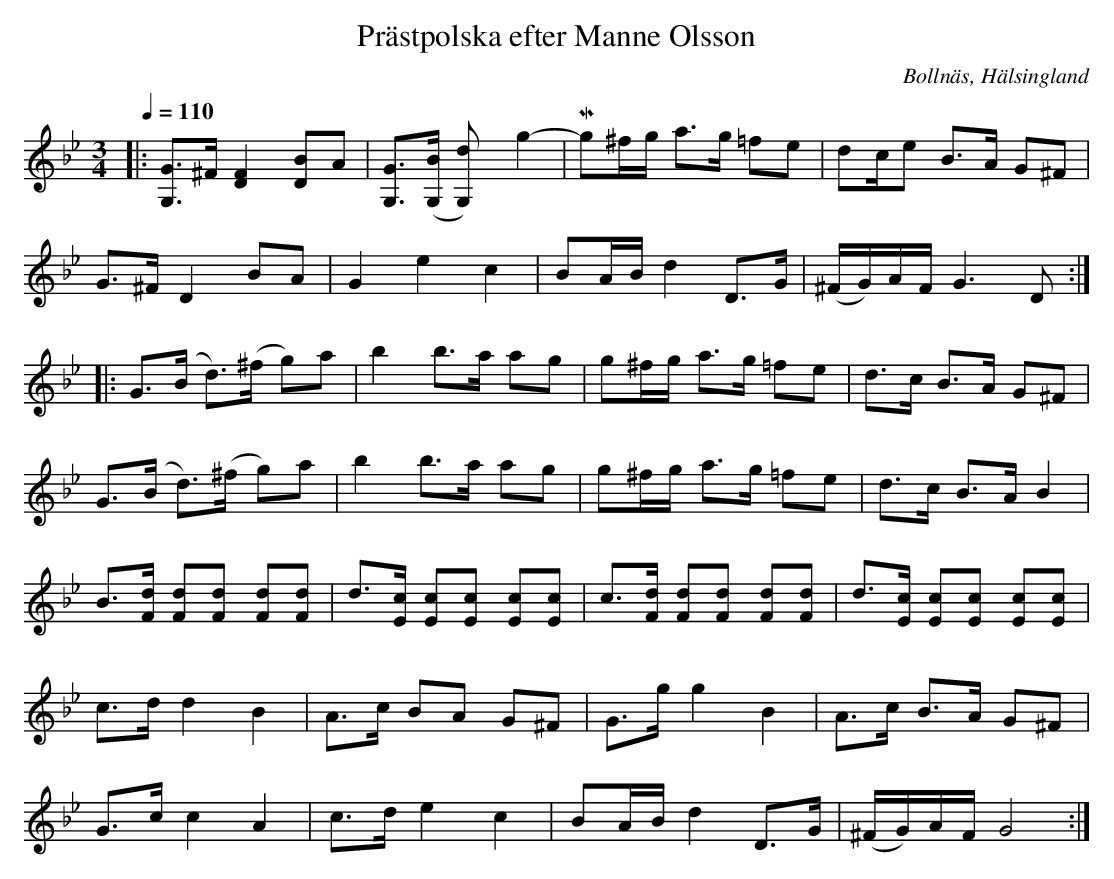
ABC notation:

X:1
T:Prästpolska efter Manne Olsson
O:Bollnäs, Hälsingland
M:3/4
L:1/8
Q:1/4=110
K:Gm
|:[G G,]>^F   [F2 D2]       [D B]A         | [G G,]>([B G,]   [d2 G,])      g2-       | Mg^f/g/ a>g =fe | dc/e         B>A G^F  |
G>^F   D2       BA         | G2     e2       c2           | BA/B/  d2 D>G  | (^F/G/)A/F/ G3 D  ::
G>(B   d>)(^f   g)a        | b2     b>a      ag         | g^f/g/ a>g =fe | d>c         B>A G^F  |
G>(B   d>)(^f   g)a        | b2     b>a      ag         | g^f/g/ a>g =fe | d>c         B>A B2   |
B>[Fd] [Fd][Fd] [Fd][Fd] | d>[Ec] [Ec][Ec] [Ec][Ec] | \
c>[Fd] [Fd][Fd] [Fd][Fd] | d>[Ec] [Ec][Ec] [Ec][Ec] |
c>d    d2       B2           | A>c    BA       G^F       | G>g    g2 B2     | A>c         B>A G^F  |
G>c    c2       A2           | c>d    e2       c2        | BA/B/  d2 D>G   | (^F/G/)A/F/ G4      :|
